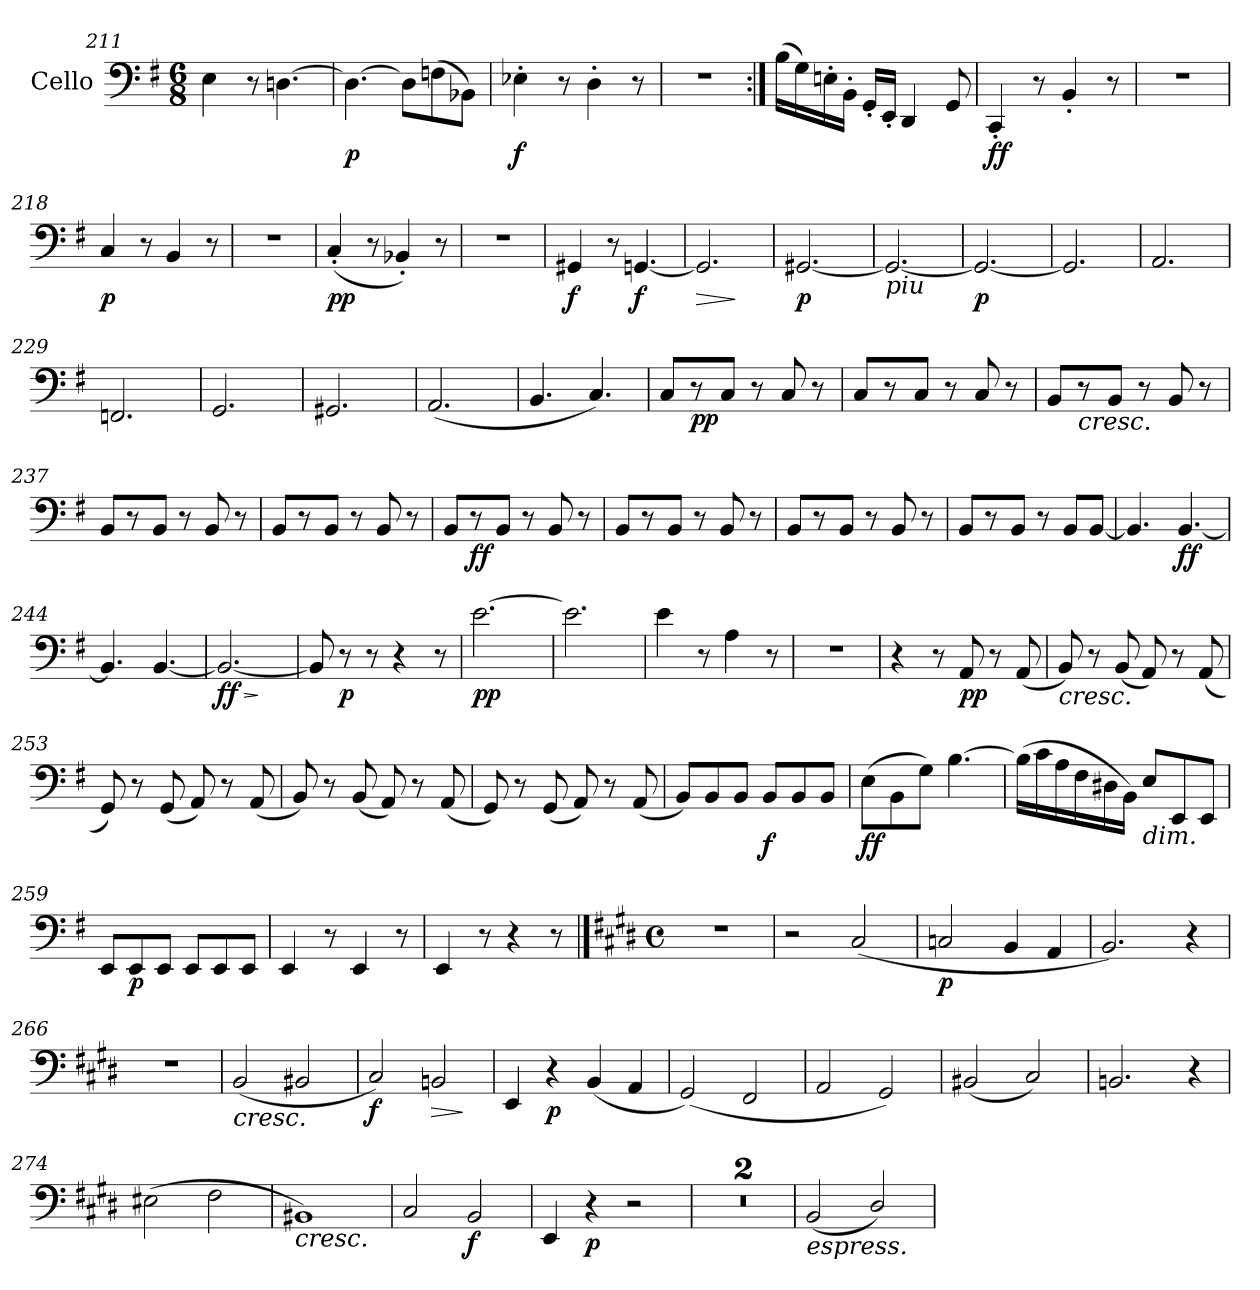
**kern	**dynam
*part1	*part1
*staff1	*staff1
*I"Cello	*
!!LO:LB:g=z
*clefF4	*
*k[f#]	*
*e:	*
*M6/8	*
=211	=211
4E\	.
8r	.
[4.Dn\	.
=212	=212
!	!LO:DY:b
4.D\_	p
8D\L]	.
(8Fn\	.
8BB-X\J)	.
=213	=213
!	!LO:DY:b
4E-X'\	f
8r	.
4D'\	.
8r	.
=214	=214
2.r	.
=215:|!	=215:|!
(16B\LL	.
16G\)	.
16En'\	.
16BB'\JJ	.
16GG'/LL	.
16EE'/JJ	.
4DD/	.
8GG/	.
=216	=216
!	!LO:DY:b
4CC'/	ff
8r	.
4BB'/	.
8r	.
=217	=217
2.r	.
=218	=218
!	!LO:DY:b
4C/	p
8r	.
4BB/	.
8r	.
=219	=219
2.r	.
=220	=220
!	!LO:DY:b
(<4C'/	pp
8r	.
4BB-X'/)	.
8r	.
=221	=221
2.r	.
!!LO:LB:g=z
=222	=222
!	!LO:DY:b
4GG#X/	f
8r	.
!	!LO:DY:b
[4.GGn/	f
=223	=223
!	!LO:HP:b
2.GG/]	>
.	]
=224	=224
!	!LO:DY:b
[2.GG#X/	p
=225	=225
!LO:TX:b:i:t=piu	!
2.GG#/_	.
=226	=226
!	!LO:DY:b
2.GG#/_	p
=227	=227
2.GG#/]	.
=228	=228
2.AA/	.
=229	=229
2.FFn/	.
=230	=230
2.GG/	.
=231	=231
2.GG#X/	.
=232	=232
(2.AA/	.
=233	=233
4.BB/	.
4.C/)	.
=234	=234
8C/L	.
!	!LO:DY:b
8r	pp
8C/J	.
8r	.
8C/	.
8r	.
=235	=235
8C/L	.
8r	.
8C/J	.
8r	.
8C/	.
8r	.
!!LO:LB:g=z
=236	=236
8BB/L	.
!LO:TX:b:i:t=cresc.	!
8r	.
8BB/J	.
8r	.
8BB/	.
8r	.
=237	=237
8BB/L	.
8r	.
8BB/J	.
8r	.
8BB/	.
8r	.
=238	=238
8BB/L	.
8r	.
8BB/J	.
8r	.
8BB/	.
8r	.
=239	=239
8BB/L	.
!	!LO:DY:b
8r	ff
8BB/J	.
8r	.
8BB/	.
8r	.
=240	=240
8BB/L	.
8r	.
8BB/J	.
8r	.
8BB/	.
8r	.
=241	=241
8BB/L	.
8r	.
8BB/J	.
8r	.
8BB/	.
8r	.
=242	=242
8BB/L	.
8r	.
8BB/J	.
8r	.
8BB/L	.
[8BB/J	.
=243	=243
4.BB/]	.
!	!LO:DY:b
[4.BB/	ff
=244	=244
4.BB/]	.
[4.BB/	.
!!LO:LB:g=z
=245	=245
!	!LO:HP:b
!	!LO:DY:n=1:b
2.BB/_	> ff
.	]
=246	=246
8BB/]	.
!	!LO:DY:b
8r	p
8r	.
4r	.
8r	.
=247	=247
!	!LO:DY:b
[2.e\	pp
=248	=248
2.e\]	.
=249	=249
4e\	.
8r	.
4A\	.
8r	.
=250	=250
2.r	.
=251	=251
4r	.
8r	.
!	!LO:DY:b
8AA/	pp
8r	.
(8AA/	.
=252	=252
!LO:TX:b:i:t=cresc.	!
8BB/)	.
8r	.
(8BB/	.
8AA/)	.
8r	.
(8AA/	.
=253	=253
8GG/)	.
8r	.
(8GG/	.
8AA/)	.
8r	.
(8AA/	.
!!LO:LB:g=z
=254	=254
8BB/)	.
8r	.
(8BB/	.
8AA/)	.
8r	.
(8AA/	.
=255	=255
8GG/)	.
8r	.
(8GG/	.
8AA/)	.
8r	.
(8AA/	.
=256	=256
8BB/L)	.
8BB/	.
8BB/J	.
!	!LO:DY:b
8BB/L	f
8BB/	.
8BB/J	.
=257	=257
!	!LO:DY:b
(8E\L	ff
8BB\	.
8G\J)	.
[4.B\	.
=258	=258
(16B\LL]	.
16c\	.
16A\	.
16F#\	.
16D#X\	.
16BB\JJ)	.
!LO:TX:b:i:t=dim.	!
8E/L	.
8EE/	.
8EE/J	.
=259	=259
8EE/L	.
!	!LO:DY:b
8EE/	p
8EE/J	.
8EE/L	.
8EE/	.
8EE/J	.
=260	=260
4EE/	.
8r	.
4EE/	.
8r	.
=261	=261
4EE/	.
8r	.
4r	.
8r	.
!!LO:LB:g=z
==262	==262
*k[f#c#g#d#]	*
*E:	*
*M4/4	*
*met(c)	*
!	!LO:DY:a
1r	Molto Adagio
=263	=263
2r	.
(2C#/	.
=264	=264
!	!LO:DY:b
2Cn/	p
4BB/	.
4AA/	.
=265	=265
2.BB/)	.
4r	.
=266	=266
1r	.
=267	=267
!LO:TX:b:i:t=cresc.	!
(2BB/	.
2BB#X/	.
=268	=268
!	!LO:DY:b
2C#/)	f
!	!LO:HP:b
2BBn/	>
.	]
=269	=269
4EE/	.
!	!LO:DY:b
4r	p
(4BB/	.
4AA/	.
=270	=270
(2GG#/)	.
2FF#/	.
=271	=271
2AA/	.
2GG#/)	.
=272	=272
(2BB#X/	.
2C#/)	.
=273	=273
2.BBn/	.
4r	.
!!LO:LB:g=z
=274	=274
(2E#X\	.
2F#\	.
=275	=275
!LO:TX:b:i:t=cresc.	!
1BB#X)	.
=276	=276
2C#/	.
!	!LO:DY:b
2BB/	f
=277	=277
4EE/	.
!	!LO:DY:b
4r	p
2r	.
=278	=278
1r	.
=279	=279
1r	.
=280	=280
!LO:TX:b:i:t=espress.	!
(<2BB/	.
2D#/)	.
=	=
*-	*-
